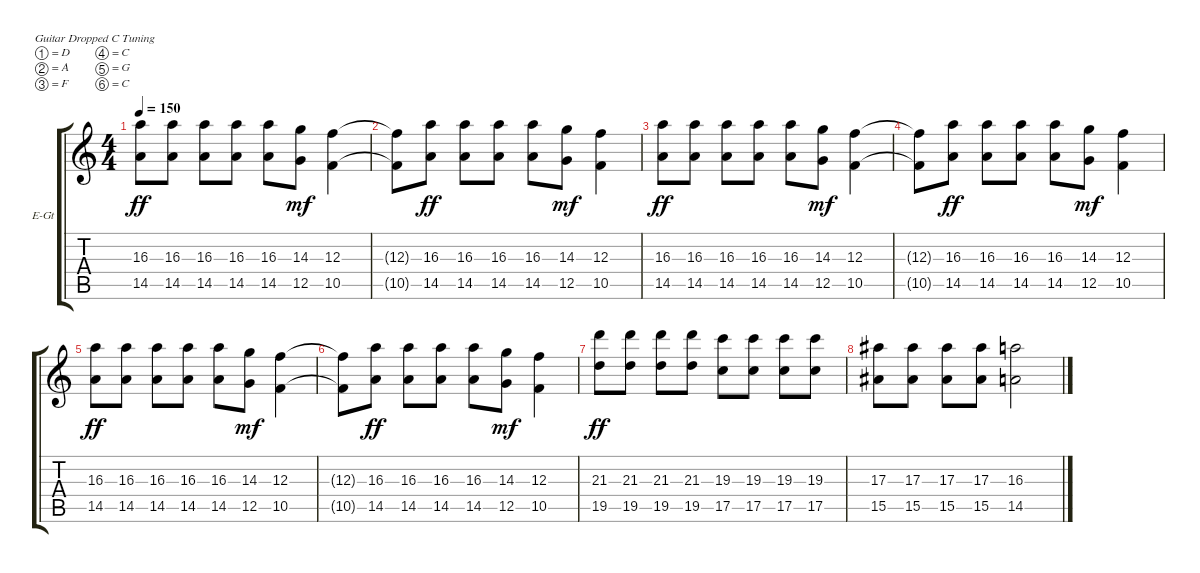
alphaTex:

\bracketExtendMode groupsimilarinstruments
\firstSystemTrackNameOrientation horizontal
\otherSystemsTrackNameOrientation horizontal
\track ("Electric Guitar 3" "E-Gt") {instrument distortionguitar}
\staff {score tabs}
\tuning (D4 A3 F3 C3 G2 C2)
\ts (4 4)
\tempo 150
\clef g2
\ks c
(16.3 14.5).8{dy ff} (16.3 14.5).8 (14.5 16.3).8 (16.3 14.5).8 (16.3 14.5).8 (12.5 14.3).8{dy mf} (10.5 12.3).4 |
(12.3{t} 10.5{t}).8 (16.3 14.5).8{dy ff} (16.3 14.5).8 (16.3 14.5).8 (16.3 14.5).8 (14.3 12.5).8{dy mf} (12.3 10.5).4 |
(16.3 14.5).8{dy ff} (16.3 14.5).8 (14.5 16.3).8 (16.3 14.5).8 (16.3 14.5).8 (12.5 14.3).8{dy mf} (10.5 12.3).4 |
(12.3{t} 10.5{t}).8 (16.3 14.5).8{dy ff} (16.3 14.5).8 (16.3 14.5).8 (16.3 14.5).8 (14.3 12.5).8{dy mf} (12.3 10.5).4 |
(16.3 14.5).8{dy ff} (16.3 14.5).8 (14.5 16.3).8 (16.3 14.5).8 (16.3 14.5).8 (12.5 14.3).8{dy mf} (10.5 12.3).4 |
(12.3{t} 10.5{t}).8 (16.3 14.5).8{dy ff} (16.3 14.5).8 (16.3 14.5).8 (16.3 14.5).8 (14.3 12.5).8{dy mf} (12.3 10.5).4 |
(21.3 19.5).8{dy ff} (21.3 19.5).8 (19.5 21.3).8 (21.3 19.5).8 (19.3 17.5).8 (19.3 17.5).8 (17.5 19.3).8 (19.3 17.5).8 |
(17.3 15.5).8 (17.3 15.5).8 (15.5 17.3).8 (17.3 15.5).8 (16.3 14.5).2
